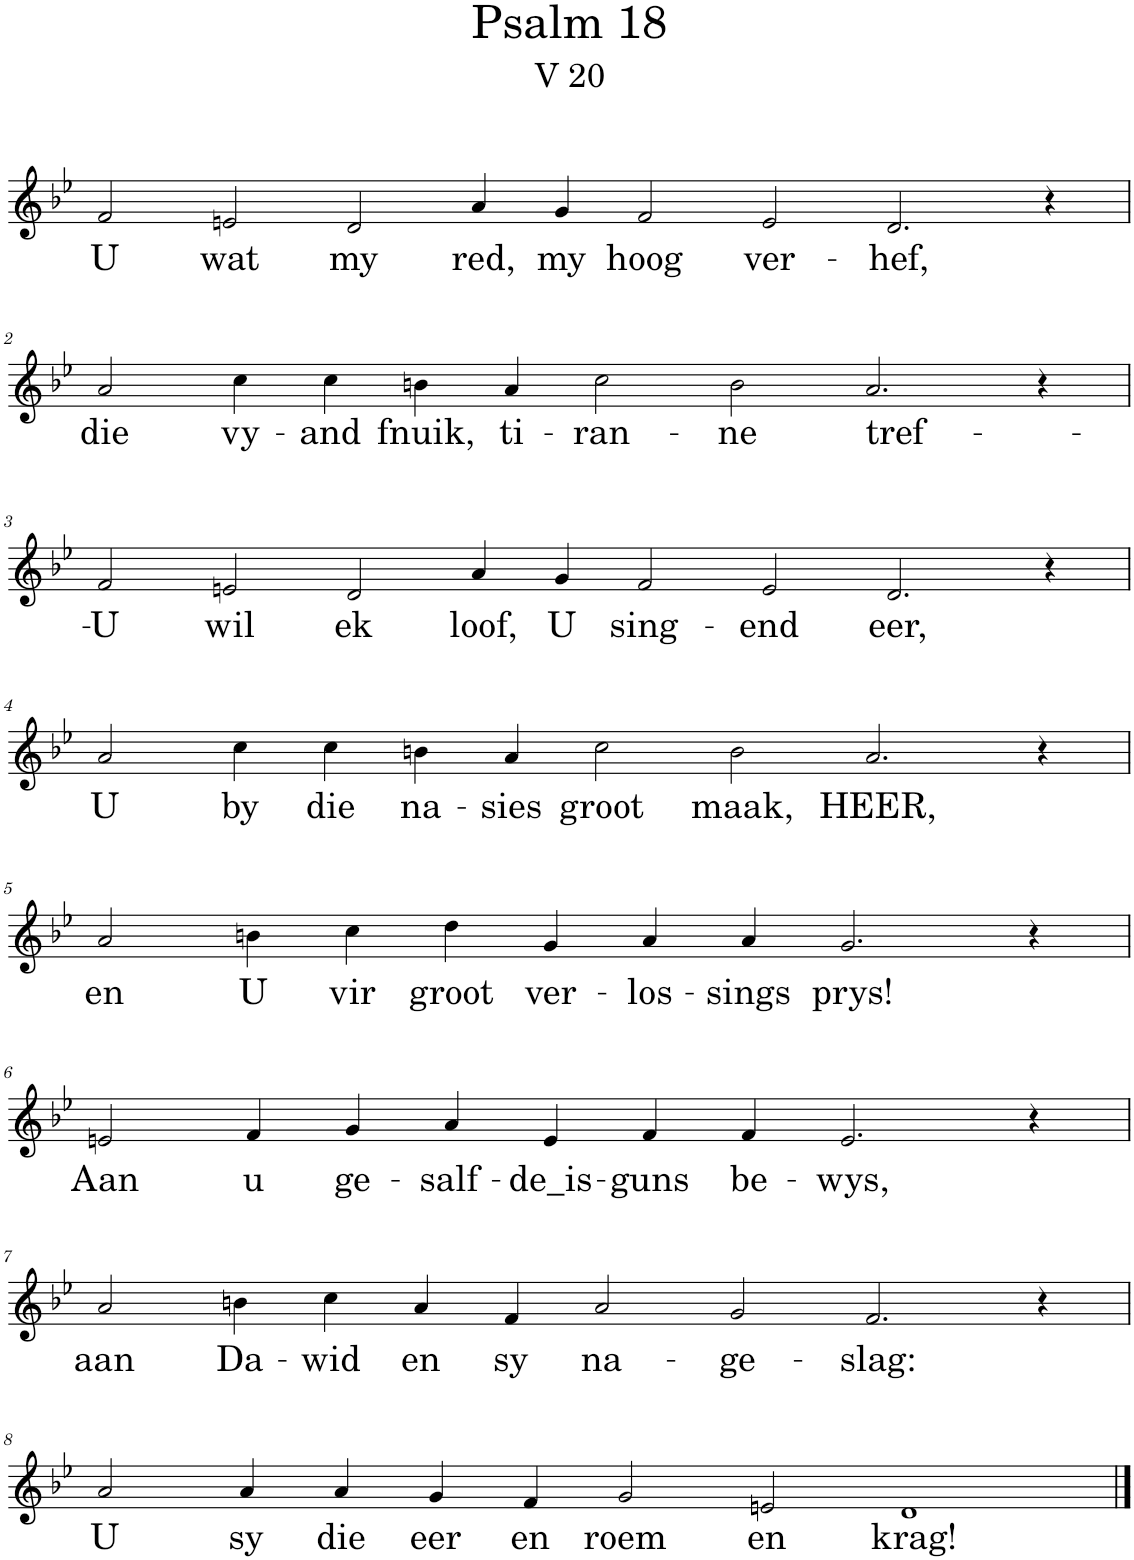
**kern	**text
*part1	*part1
*staff1	*staff1
*I"Pipe Organ	*
*I'Org.	*
*clefG2	*
*k[b-e-]	*
*M16/4	*
=1	=1
!	!LO:LY:b
2f/	U
!	!LO:LY:b
2en/	wat
!	!LO:LY:b
2d/	my
!	!LO:LY:b
4a/	red,
!	!LO:LY:b
4g/	my
!	!LO:LY:b
2f/	hoog
!	!LO:LY:b
2e/	ver-
!	!LO:LY:b
2.d/	-hef,
4r	.
!!LO:LB:g=z
=2	=2
*M14/4	*
!	!LO:LY:b
2a/	die
!	!LO:LY:b
4cc\	vy-
!	!LO:LY:b
4cc\	-and
!	!LO:LY:b
4bn\	fnuik,
!	!LO:LY:b
4a/	ti-
!	!LO:LY:b
2cc\	-ran-
!	!LO:LY:b
2b\	-ne
!	!LO:LY:b
2.a/	tref-
4r	.
!!LO:LB:g=z
=3	=3
*M16/4	*
!	!LO:LY:b
2f/	-U
!	!LO:LY:b
2en/	wil
!	!LO:LY:b
2d/	ek
!	!LO:LY:b
4a/	loof,
!	!LO:LY:b
4g/	U
!	!LO:LY:b
2f/	sing-
!	!LO:LY:b
2e/	-end
!	!LO:LY:b
2.d/	eer,
4r	.
!!LO:LB:g=z
=4	=4
*M14/4	*
!	!LO:LY:b
2a/	U
!	!LO:LY:b
4cc\	by
!	!LO:LY:b
4cc\	die
!	!LO:LY:b
4bn\	na-
!	!LO:LY:b
4a/	-sies
!	!LO:LY:b
2cc\	groot
!	!LO:LY:b
2b\	maak,
!	!LO:LY:b
2.a/	HEER,
4r	.
!!LO:LB:g=z
=5	=5
*M12/4	*
!	!LO:LY:b
2a/	en
!	!LO:LY:b
4bn\	U
!	!LO:LY:b
4cc\	vir
!	!LO:LY:b
4dd\	groot
!	!LO:LY:b
4g/	ver-
!	!LO:LY:b
4a/	-los-
!	!LO:LY:b
4a/	-sings
!	!LO:LY:b
2.g/	prys!
4r	.
!!LO:LB:g=z
=6	=6
!	!LO:LY:b
2en/	Aan
!	!LO:LY:b
4f/	u
!	!LO:LY:b
4g/	ge-
!	!LO:LY:b
4a/	-salf-
!	!LO:LY:b
4e/	-de_is-
!	!LO:LY:b
4f/	-guns
!	!LO:LY:b
4f/	be-
!	!LO:LY:b
2.e/	-wys,
4r	.
!!LO:LB:g=z
=7	=7
*M14/4	*
!	!LO:LY:b
2a/	aan
!	!LO:LY:b
4bn\	Da-
!	!LO:LY:b
4cc\	-wid
!	!LO:LY:b
4a/	en
!	!LO:LY:b
4f/	sy
!	!LO:LY:b
2a/	na-
!	!LO:LY:b
2g/	-ge-
!	!LO:LY:b
2.f/	-slag:
4r	.
!!LO:LB:g=z
=8	=8
!	!LO:LY:b
2a/	U
!	!LO:LY:b
4a/	sy
!	!LO:LY:b
4a/	die
!	!LO:LY:b
4g/	eer
!	!LO:LY:b
4f/	en
!	!LO:LY:b
2g/	roem
!	!LO:LY:b
2en/	en
!	!LO:LY:b
1d	krag!
==	==
*-	*-
